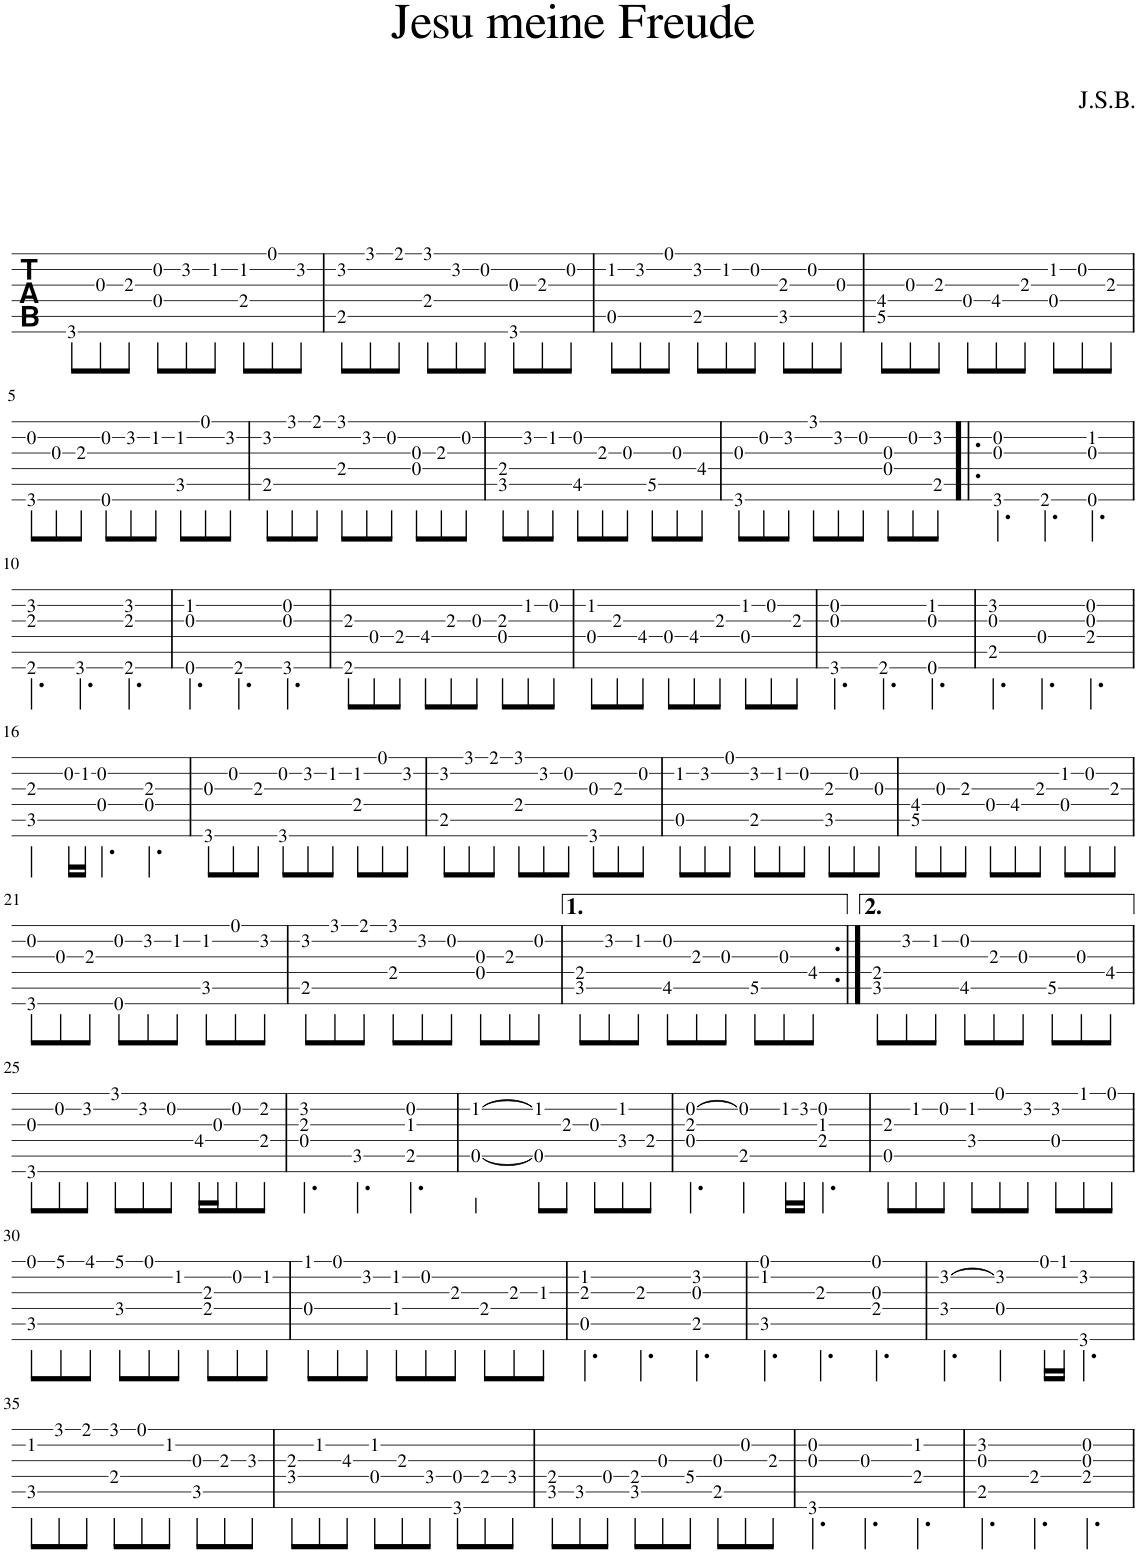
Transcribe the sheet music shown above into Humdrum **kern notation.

**kern
*part1
*staff1
*I"Guitar
*I'Guit.
*stria6
*
*k[f#]
*M9/8
=1
8GG\L
8G\
8A\J
8D\ 8B\L
8d\
8c\J
8E\ 8c\L
8e\
8d\J
=2
8BB\ 8d\L
8g\
8f#X\J
8E\ 8g\L
8d\
8B\J
8GG\ 8G\L
8A\
8B\J
=3
8AA\ 8c\L
8d\
8e\J
8BB\ 8d\L
8c\
8B\J
8C\ 8A\L
8B\
8G\J
=4
8D\ 8F#X\L
8G\
8A\J
8D\L
8F#\
8A\J
8D\ 8c\L
8B\
8A\J
!!LO:LB:g=z
=5
8GG\ 8B\L
8G\
8A\J
8EE\ 8B\L
8d\
8c\J
8C\ 8c\L
8e\
8d\J
=6
8BB\ 8d\L
8g\
8f#X\J
8E\ 8g\L
8d\
8B\J
8D\ 8G\L
8A\
8B\J
=7
8C\ 8E\L
8d\
8c\J
8C#X\ 8B\L
8A\
8G\J
8D\L
8G\
8F#X\J
=8
8GG\ 8G\L
8B\
8d\J
8g\L
8d\
8B\J
8D\ 8G\L
8B\
8BB\ 8d\J
=9!|:
4.GG\ 4.G\ 4.B\
4.FF#X\
4.EE\ 4.G\ 4.c\
!!LO:LB:g=z
=10
4.FF#X\ 4.A\ 4.d\
4.GG\
4.FF#\ 4.A\ 4.d\
=11
4.EE\ 4.G\ 4.c\
4.FF#X\
4.GG\ 4.G\ 4.B\
=12
8FF#X\ 8A\L
8D\
8E\J
8F#X\L
8A\
8G\J
8D\ 8A\L
8c\
8B\J
=13
8D\ 8c\L
8A\
8F#X\J
8D\L
8F#\
8A\J
8D\ 8c\L
8B\
8A\J
=14
4.GG\ 4.G\ 4.B\
4.FF#X\
4.EE\ 4.G\ 4.c\
=15
4.BB\ 4.G\ 4.d\
4.D\
4.E\ 4.G\ 4.B\
!!LO:LB:g=z
=16
4C\ 4A\
16B\LL
16c\JJ
4.D\ 4.B\
4.D\ 4.A\
=17
8GG\ 8G\L
8B\
8A\J
8GG\ 8B\L
8d\
8c\J
8E\ 8c\L
8e\
8d\J
=18
8BB\ 8d\L
8g\
8f#X\J
8E\ 8g\L
8d\
8B\J
8GG\ 8G\L
8A\
8B\J
=19
8AA\ 8c\L
8d\
8e\J
8BB\ 8d\L
8c\
8B\J
8C\ 8A\L
8B\
8G\J
=20
8D\ 8F#X\L
8G\
8A\J
8D\L
8F#\
8A\J
8D\ 8c\L
8B\
8A\J
!!LO:LB:g=z
=21
8GG\ 8B\L
8G\
8A\J
8EE\ 8B\L
8d\
8c\J
8C\ 8c\L
8e\
8d\J
=22
8BB\ 8d\L
8g\
8f#X\J
8E\ 8g\L
8d\
8B\J
8D\ 8G\L
8A\
8B\J
=23
8C\ 8E\L
8d\
8c\J
8C#X\ 8B\L
8A\
8G\J
8D\L
8G\
8F#X\J
=24:|!
8C\ 8E\L
8d\
8c\J
8C#X\ 8B\L
8A\
8G\J
8D\L
8G\
8F#X\J
!!LO:LB:g=z
=25
8GG\ 8G\L
8B\
8d\J
8g\L
8d\
8B\J
16F#\LL
16G\J
8B\
8E\ 8c#X\J
=26
4.D\ 4.A\ 4.d\
4.C\
4.BB\ 4.G#X\ 4.B\
=27
[2AA\ [2c\
8AA\] 8c\]L
8A\J
8G\L
8F\ 8c\
8E\J
=28
4.D\ 4.A\ [4.B\
4BB\ 4B\]
16c\LL
16d\JJ
4.E\ 4.G#X\ 4.B\
=29
8AA\ 8A\L
8c\
8B\J
8F\ 8c\L
8e\
8d\J
8D\ 8d\L
8f\
8e\J
!!LO:LB:g=z
=30
8C\ 8e\L
8a\
8g#X\J
8F\ 8a\L
8e\
8c\J
8E\ 8A\L
8B\
8c\J
=31
8D\ 8f\L
8e\
8d\J
8E-X\ 8c\L
8B\
8A\J
8En\L
8A\
8G#X\J
=32
4.AA\ 4.A\ 4.c\
4.A\
4.BB\ 4.G\ 4.d\
=33
4.C\ 4.c\ 4.e\
4.A\
4.E\ 4.G\ 4.e\
=34
4.F\ [4.d\
4D\ 4d\]
16e\LL
16f\JJ
4.GG\ 4.d\
!!LO:LB:g=z
=35
8C\ 8c\L
8g\
8f#X\J
8E\ 8g\L
8e\
8c\J
8C\ 8G\L
8A\
8B-X\J
=36
8F\ 8A\L
8c\
8B\J
8D\ 8c\L
8A\
8F\J
8GG\ 8D\L
8E\
8F\J
=37
8C\ 8E\L
8C\
8D\J
8C\ 8E\L
8G\
8G\J
8BB\ 8G\L
8B\
8A\J
=38
4.GG\ 4.G\ 4.B\
4.G\
4.E\ 4.c\
=39
4.BB\ 4.G\ 4.d\
4.E\
4.E\ 4.G\ 4.B\
=
*-
